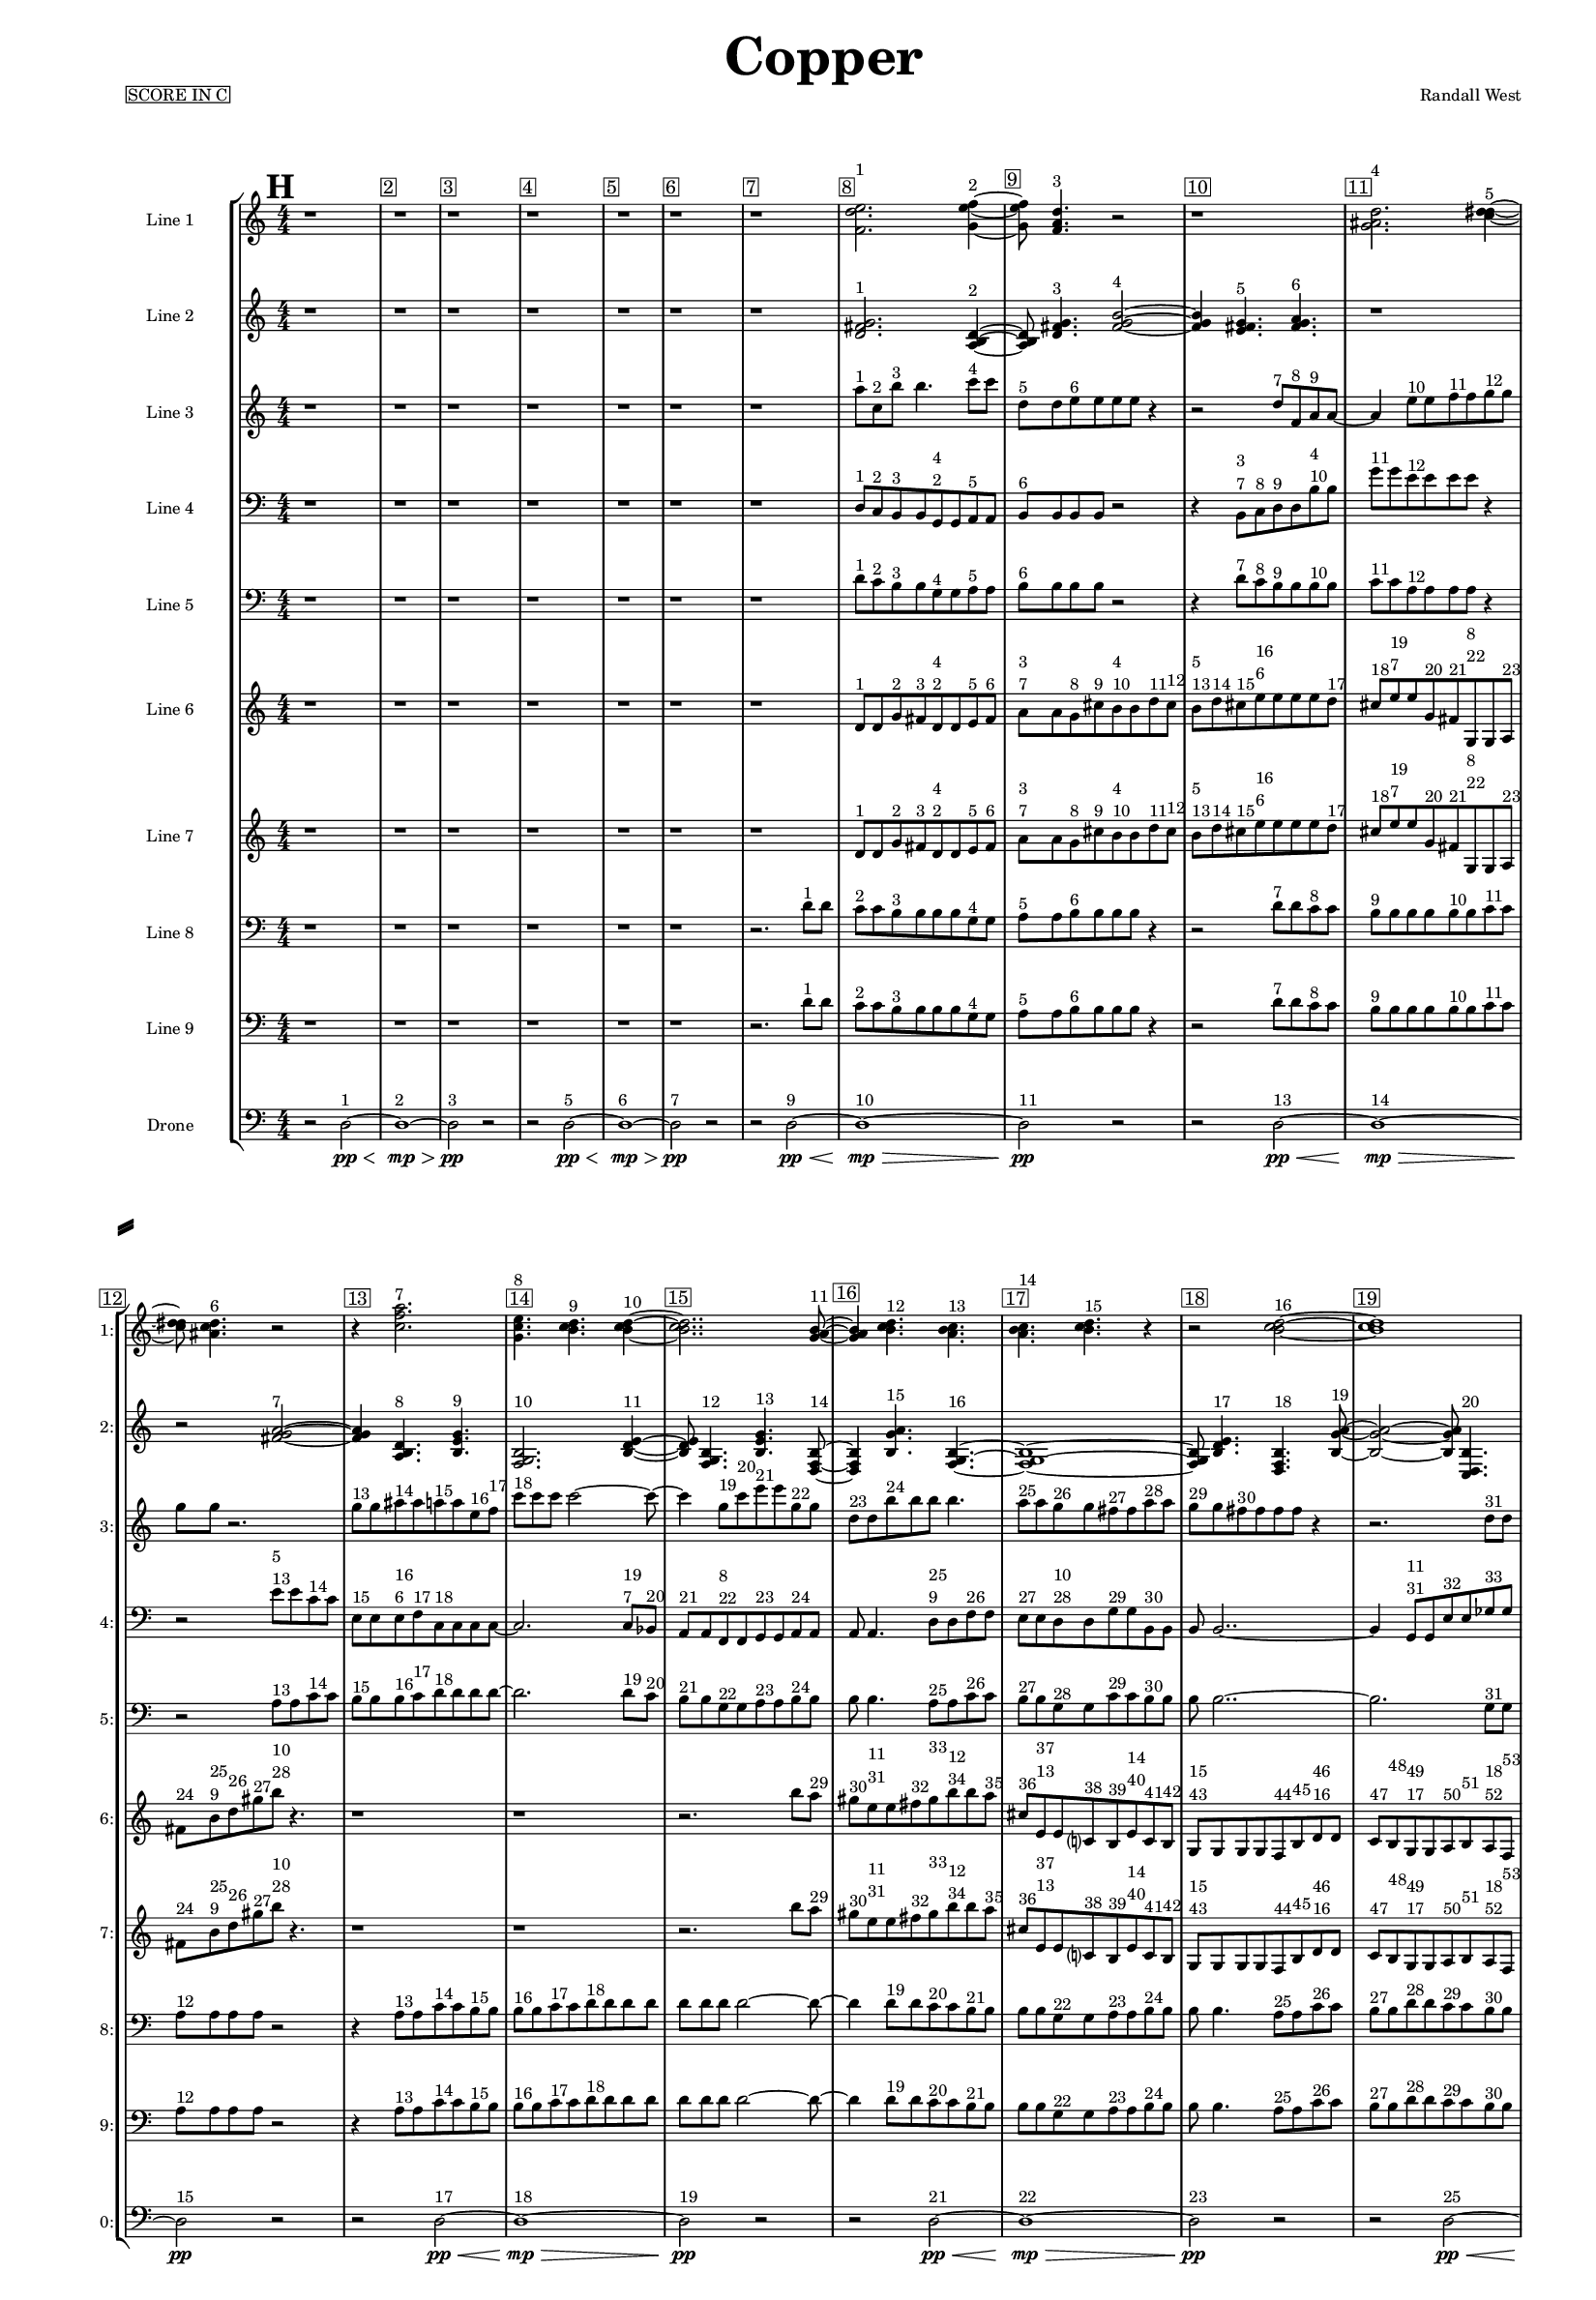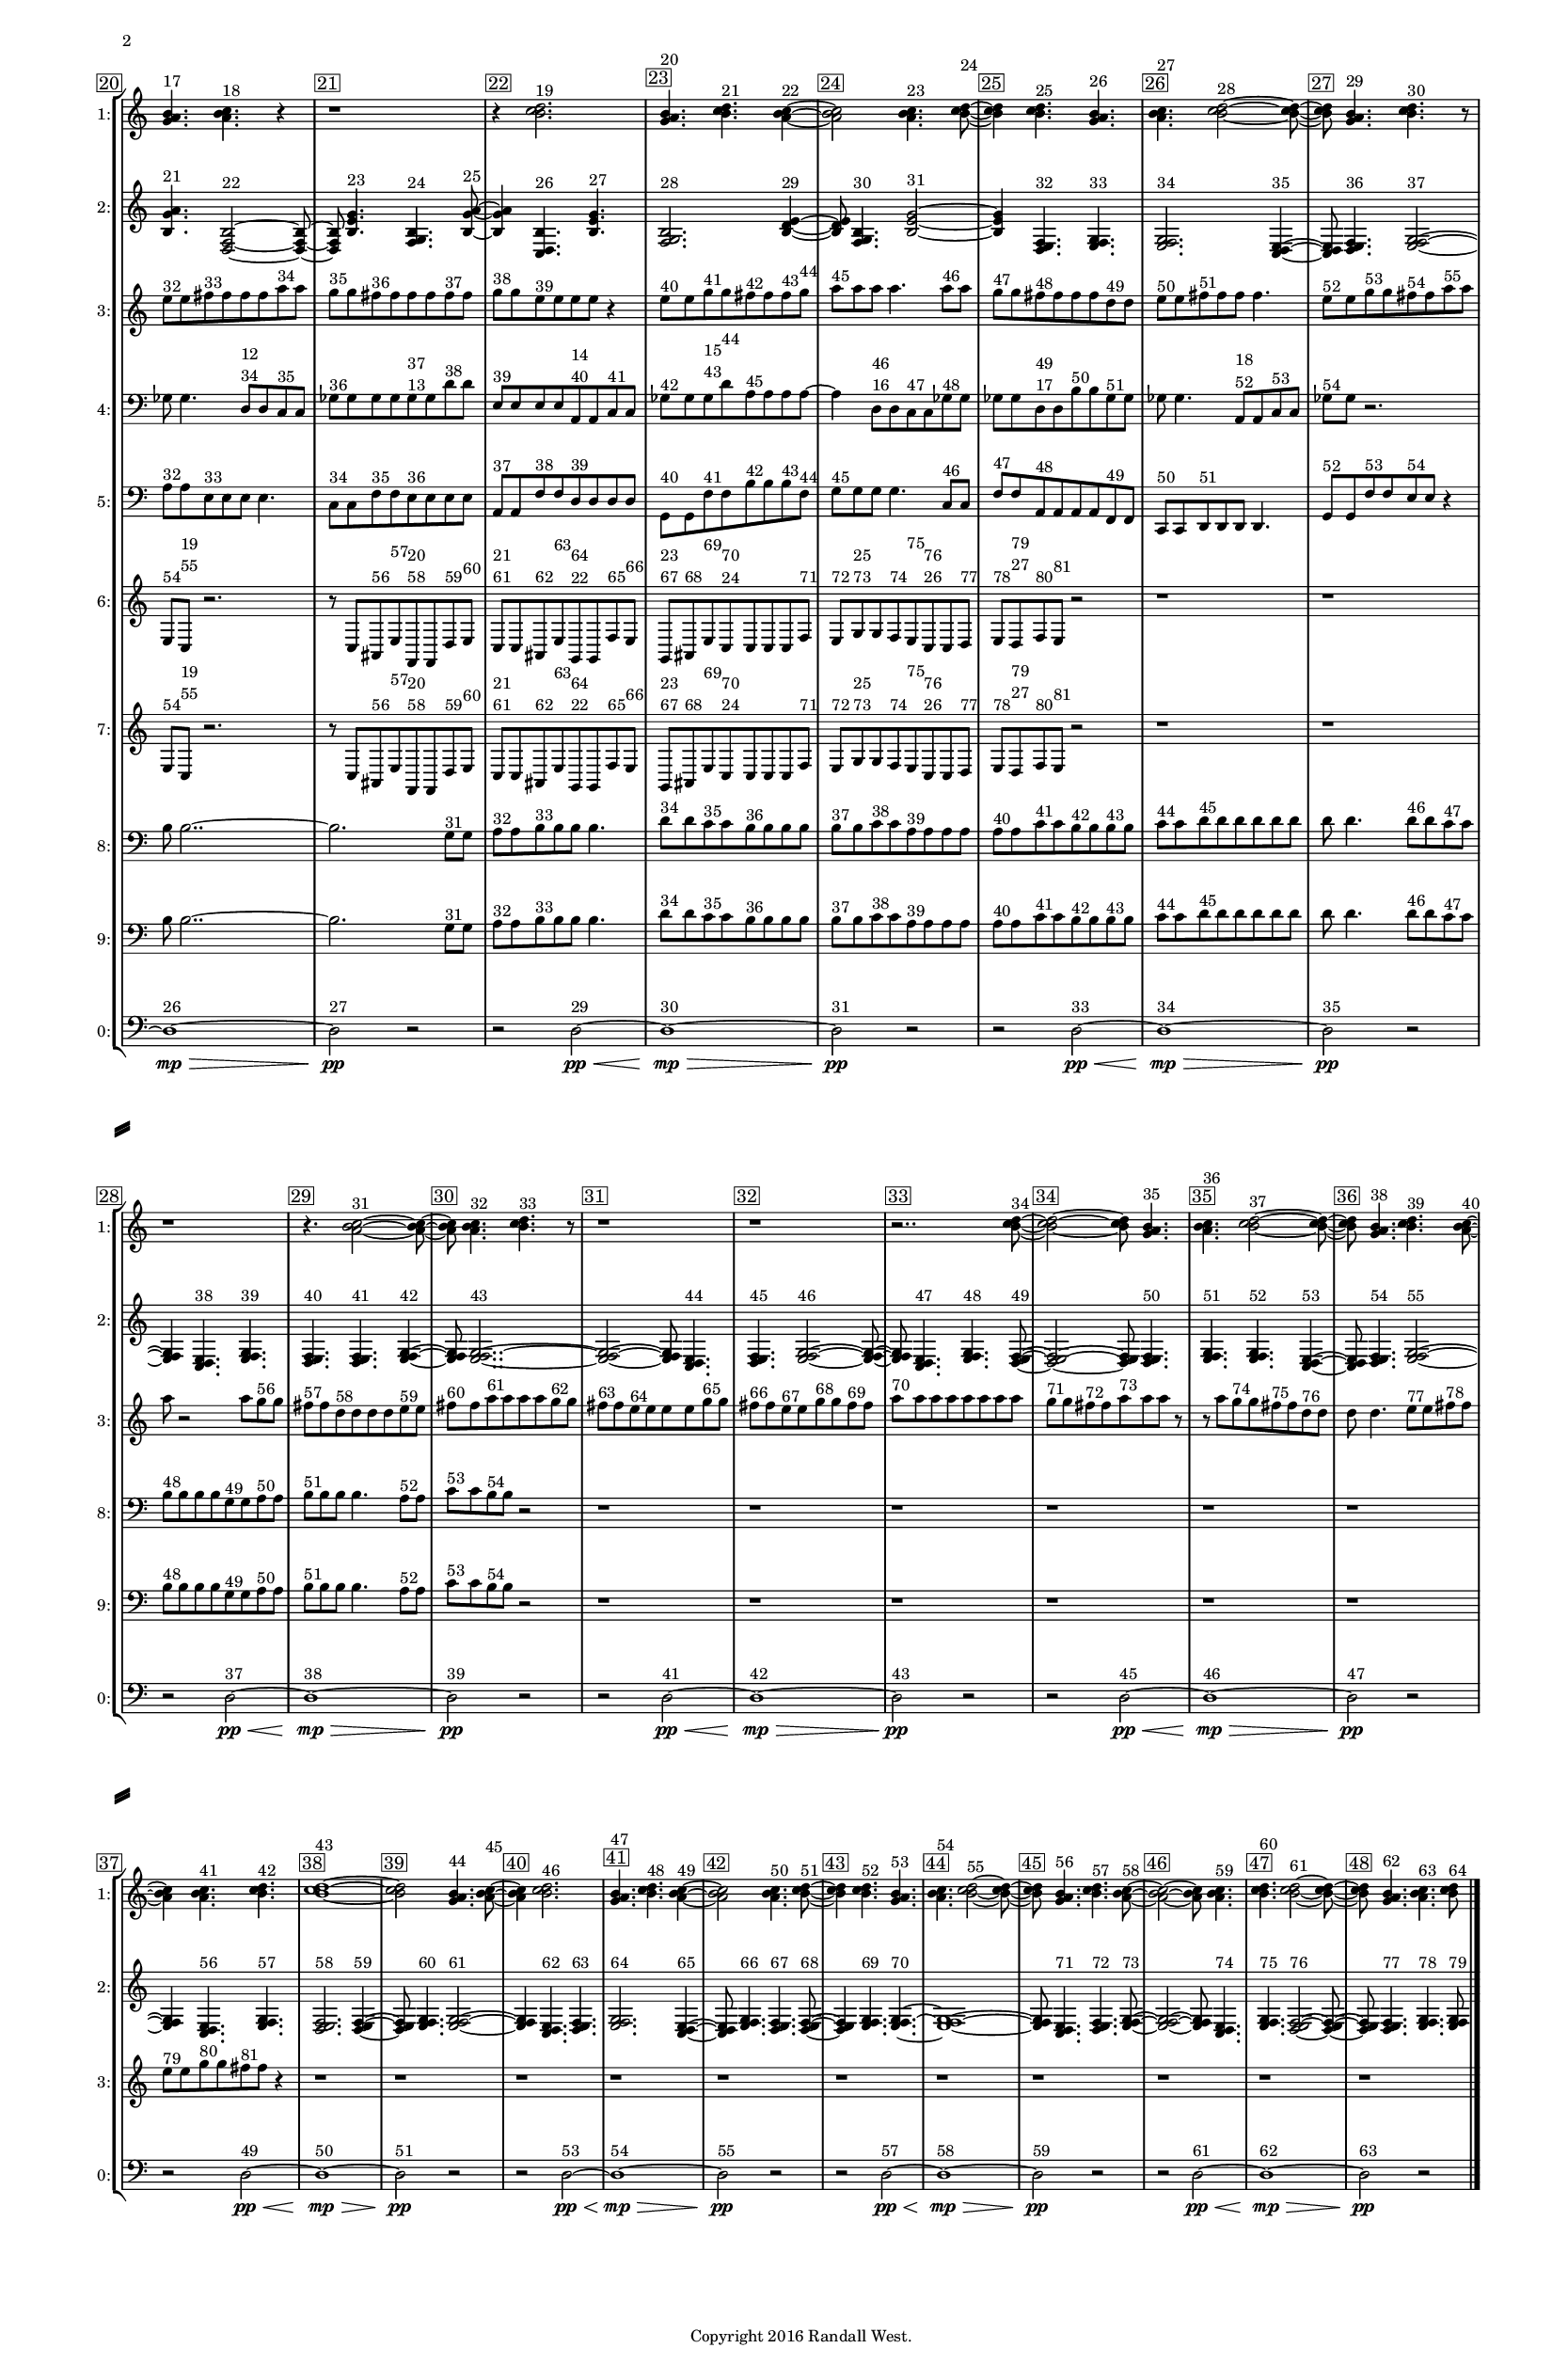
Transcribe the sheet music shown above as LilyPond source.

% 2016-09-20 18:19

\version "2.18.2"
\language "english"

#(set-default-paper-size "tabloid" 'portrait)
#(set-global-staff-size 14.9)

\header {
    composer = "Randall West"
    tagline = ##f
    poet = \markup { \box "SCORE IN C" } %HACKY WAY TO GET SCORE IN C IN THERE !!!!!!
    title = \markup {
        \column {
            \center-align {
                \fontsize #6 {
                    "Copper"
                }
            }
        }
    }
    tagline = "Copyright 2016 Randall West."
}

\paper {
    #(set-paper-size "tabloid")
    %#(set-paper-size "letter")
    left-margin = 22\mm
    system-separator-markup = \slashSeparator
    markup-system-spacing = #'(
        (basic-distance . 0)
        (minimum-distance . 0)
        (padding . 8)
        (stretchability . 0)
    )
    system-system-spacing = #'(
        (basic-distance . 12)
        (minimum-distance . 18)
        (padding . 12)
        (stretchability . 20)
    )
}

\layout {
    \set Score.markFormatter = #format-mark-circle-letters 
    \context {        
        \Score
        
        % \remove "Bar_number_engraver"
        \override BarNumber #'break-visibility = #'#(#f #t #t)
        \override BarNumber #'font-size = #1.2
        \override BarNumber  #'stencil = #(make-stencil-boxer 0.1 0.25 ly:text-interface::print)
        
        \override RehearsalMark #'font-size = #6

    }
    \context {
        \Staff \RemoveEmptyStaves
        \override VerticalAxisGroup #'remove-first = ##t % NOTE: comment this out to show staves on first page
        \override Hairpin #'minimum-length = #6
    }
    \context {
        \RhythmicStaff \RemoveEmptyStaves
        \override VerticalAxisGroup #'remove-first = ##t % NOTE: comment this out to show staves on first page
        \override Hairpin #'minimum-length = #6
    }
    % \context {
    %     \Dynamics
    %     \consists #Measure_counter_engraver
    %     \override MeasureCounter.direction = #DOWN
    %     \override MeasureCounter.font-encoding = #'latin1
    %     \override MeasureCounter.font-shape = #'italic
    %     % to control the distance of the Dynamics context from the staff:
    %     \override VerticalAxisGroup.nonstaff-relatedstaff-spacing.padding = #3
    %     \override MeasureCounter.font-size = #1.2
    %     % NOTE... below causes an error... why?
    %     % \override MeasureCounter.stencil = #(make-stencil-boxer 0.1 0.25 ly:text-interface::print)
    % }
}


\header {}

\layout {}

\paper {}

\score {
    \new Score <<
        \new StaffGroup <<
            \new StaffGroup \with {
                systemStartDelimiter = #'SystemStartSquare
            } <<
                \new Staff {
                    \set Staff.instrumentName = \markup { "Flute 1" }
                    \set Staff.shortInstrumentName = \markup { Fl.1 }
                    {
                        \numericTimeSignature
                        \time 4/4
                        \bar "||"
                        \accidentalStyle modern-cautionary
                        \mark #8
                        R1 * 48
                    }
                }
                \new Staff {
                    \set Staff.instrumentName = \markup { "Flute 2" }
                    \set Staff.shortInstrumentName = \markup { Fl.2 }
                    {
                        \numericTimeSignature
                        \time 4/4
                        \bar "||"
                        \accidentalStyle modern-cautionary
                        \mark #8
                        R1 * 48
                    }
                }
                \new Staff {
                    \set Staff.instrumentName = \markup { "Flute 3" }
                    \set Staff.shortInstrumentName = \markup { Fl.3 }
                    {
                        \numericTimeSignature
                        \time 4/4
                        \bar "||"
                        \accidentalStyle modern-cautionary
                        \mark #8
                        R1 * 48
                    }
                }
            >>
            \new StaffGroup \with {
                systemStartDelimiter = #'SystemStartSquare
            } <<
                \new Staff {
                    \set Staff.instrumentName = \markup { "Oboe 1" }
                    \set Staff.shortInstrumentName = \markup { Ob.1 }
                    {
                        \numericTimeSignature
                        \time 4/4
                        \bar "||"
                        \accidentalStyle modern-cautionary
                        \mark #8
                        R1 * 48
                    }
                }
                \new Staff {
                    \set Staff.instrumentName = \markup { "Oboe 2" }
                    \set Staff.shortInstrumentName = \markup { Ob.2 }
                    {
                        \numericTimeSignature
                        \time 4/4
                        \bar "||"
                        \accidentalStyle modern-cautionary
                        \mark #8
                        R1 * 48
                    }
                }
            >>
            \new StaffGroup \with {
                systemStartDelimiter = #'SystemStartSquare
            } <<
                \new Staff {
                    \set Staff.instrumentName = \markup { "Clarinet 1" }
                    \set Staff.shortInstrumentName = \markup { Cl.1 }
                    {
                        \numericTimeSignature
                        \time 4/4
                        \bar "||"
                        \accidentalStyle modern-cautionary
                        \mark #8
                        R1 * 48
                    }
                }
                \new Staff {
                    \set Staff.instrumentName = \markup { "Clarinet 2" }
                    \set Staff.shortInstrumentName = \markup { Cl.2 }
                    {
                        \numericTimeSignature
                        \time 4/4
                        \bar "||"
                        \accidentalStyle modern-cautionary
                        \mark #8
                        R1 * 48
                    }
                }
            >>
            \new StaffGroup \with {
                systemStartDelimiter = #'SystemStartSquare
            } <<
                \new Staff {
                    \clef "bass"
                    \set Staff.instrumentName = \markup { "Bassoon 1" }
                    \set Staff.shortInstrumentName = \markup { Bsn.1 }
                    {
                        \numericTimeSignature
                        \time 4/4
                        \bar "||"
                        \accidentalStyle modern-cautionary
                        \mark #8
                        R1 * 48
                    }
                }
                \new Staff {
                    \clef "bass"
                    \set Staff.instrumentName = \markup { "Bassoon 2" }
                    \set Staff.shortInstrumentName = \markup { Bsn.2 }
                    {
                        \numericTimeSignature
                        \time 4/4
                        \bar "||"
                        \accidentalStyle modern-cautionary
                        \mark #8
                        R1 * 48
                    }
                }
            >>
        >>
        \new StaffGroup <<
            \new StaffGroup \with {
                systemStartDelimiter = #'SystemStartSquare
            } <<
                \new Staff {
                    \set Staff.instrumentName = \markup { "Horn in F 1" }
                    \set Staff.shortInstrumentName = \markup { Hn.1 }
                    {
                        \numericTimeSignature
                        \time 4/4
                        \bar "||"
                        \accidentalStyle modern-cautionary
                        \mark #8
                        R1 * 48
                    }
                }
                \new Staff {
                    \set Staff.instrumentName = \markup { "Horn in F 2" }
                    \set Staff.shortInstrumentName = \markup { Hn.2 }
                    {
                        \numericTimeSignature
                        \time 4/4
                        \bar "||"
                        \accidentalStyle modern-cautionary
                        \mark #8
                        R1 * 48
                    }
                }
            >>
            \new StaffGroup \with {
                systemStartDelimiter = #'SystemStartSquare
            } <<
                \new Staff {
                    \set Staff.instrumentName = \markup { "Trumpet in C 1" }
                    \set Staff.shortInstrumentName = \markup { Tpt.1 }
                    {
                        \numericTimeSignature
                        \time 4/4
                        \bar "||"
                        \accidentalStyle modern-cautionary
                        \mark #8
                        R1 * 48
                    }
                }
                \new Staff {
                    \set Staff.instrumentName = \markup { "Trumpet in C 2" }
                    \set Staff.shortInstrumentName = \markup { Tpt.2 }
                    {
                        \numericTimeSignature
                        \time 4/4
                        \bar "||"
                        \accidentalStyle modern-cautionary
                        \mark #8
                        R1 * 48
                    }
                }
            >>
            \new StaffGroup \with {
                systemStartDelimiter = #'SystemStartSquare
            } <<
                \new Staff {
                    \clef "bass"
                    \set Staff.instrumentName = \markup { "Tenor Trombone 1" }
                    \set Staff.shortInstrumentName = \markup { Tbn.1 }
                    {
                        \numericTimeSignature
                        \time 4/4
                        \bar "||"
                        \accidentalStyle modern-cautionary
                        \mark #8
                        R1 * 48
                    }
                }
                \new Staff {
                    \clef "bass"
                    \set Staff.instrumentName = \markup { "Tenor Trombone 2" }
                    \set Staff.shortInstrumentName = \markup { Tbn.2 }
                    {
                        \numericTimeSignature
                        \time 4/4
                        \bar "||"
                        \accidentalStyle modern-cautionary
                        \mark #8
                        R1 * 48
                    }
                }
            >>
            \new Staff {
                \clef "bass"
                \set Staff.instrumentName = \markup { Tuba }
                \set Staff.shortInstrumentName = \markup { Tba }
                {
                    \numericTimeSignature
                    \time 4/4
                    \bar "||"
                    \accidentalStyle modern-cautionary
                    \mark #8
                    R1 * 48
                }
            }
        >>
        \new Staff {
            \clef "bass"
            \set Staff.instrumentName = \markup { Timpani }
            \set Staff.shortInstrumentName = \markup { Timp }
            {
                \numericTimeSignature
                \time 4/4
                \bar "||"
                \accidentalStyle modern-cautionary
                \mark #8
                R1 * 48
            }
        }
        \new StaffGroup <<
            \new RhythmicStaff {
                \clef "percussion"
                \set Staff.instrumentName = \markup { "Percussion 1" }
                \set Staff.shortInstrumentName = \markup { Perc.1 }
                {
                    \numericTimeSignature
                    \time 4/4
                    \bar "||"
                    \accidentalStyle modern-cautionary
                    \mark #8
                    R1 * 48
                }
            }
            \new StaffGroup \with {
                systemStartDelimiter = #'SystemStartSquare
            } <<
                \new RhythmicStaff {
                    \clef "percussion"
                    \set Staff.instrumentName = \markup { "Percussion 2" }
                    \set Staff.shortInstrumentName = \markup { Perc.2 }
                    {
                        \numericTimeSignature
                        \time 4/4
                        \bar "||"
                        \accidentalStyle modern-cautionary
                        \mark #8
                        R1 * 48
                    }
                }
                \new Staff {
                    \set Staff.instrumentName = \markup { "Perc. 2 - Vibraphone" }
                    \set Staff.shortInstrumentName = \markup { Vib. }
                    {
                        \numericTimeSignature
                        \time 4/4
                        \bar "||"
                        \accidentalStyle modern-cautionary
                        \mark #8
                        R1 * 48
                    }
                }
            >>
        >>
        \new PianoStaff <<
            \set PianoStaff.instrumentName = \markup { Harp }
            \set PianoStaff.shortInstrumentName = \markup { Hp. }
            \new Staff {
                {
                    \numericTimeSignature
                    \time 4/4
                    \bar "||"
                    \accidentalStyle modern-cautionary
                    \mark #8
                    R1 * 48
                }
            }
            \new Staff {
                \clef "bass"
                {
                    \numericTimeSignature
                    \time 4/4
                    \bar "||"
                    \accidentalStyle modern-cautionary
                    \mark #8
                    R1 * 48
                }
            }
        >>
        \new PianoStaff <<
            \set PianoStaff.instrumentName = \markup { Piano }
            \set PianoStaff.shortInstrumentName = \markup { Pno. }
            \new Staff {
                {
                    \numericTimeSignature
                    \time 4/4
                    \bar "||"
                    \accidentalStyle modern-cautionary
                    \mark #8
                    R1 * 48
                }
            }
            \new Staff {
                \clef "bass"
                {
                    \numericTimeSignature
                    \time 4/4
                    \bar "||"
                    \accidentalStyle modern-cautionary
                    \mark #8
                    R1 * 48
                }
            }
        >>
        \new StaffGroup <<
            \new StaffGroup \with {
                systemStartDelimiter = #'SystemStartSquare
            } <<
                \new Staff {
                    \set Staff.instrumentName = \markup { "Violin I Div 1" }
                    \set Staff.shortInstrumentName = \markup { Vln.I.1 }
                    {
                        \numericTimeSignature
                        \time 4/4
                        \bar "||"
                        \accidentalStyle modern-cautionary
                        \mark #8
                        R1 * 48
                    }
                }
                \new Staff {
                    \set Staff.instrumentName = \markup { "Violin I Div 2" }
                    \set Staff.shortInstrumentName = \markup { Vln.I.2 }
                    {
                        \numericTimeSignature
                        \time 4/4
                        \bar "||"
                        \accidentalStyle modern-cautionary
                        \mark #8
                        R1 * 48
                    }
                }
            >>
            \new StaffGroup \with {
                systemStartDelimiter = #'SystemStartSquare
            } <<
                \new Staff {
                    \set Staff.instrumentName = \markup { "Violin II Div 1" }
                    \set Staff.shortInstrumentName = \markup { Vln.II.1 }
                    {
                        \numericTimeSignature
                        \time 4/4
                        \bar "||"
                        \accidentalStyle modern-cautionary
                        \mark #8
                        R1 * 48
                    }
                }
                \new Staff {
                    \set Staff.instrumentName = \markup { "Violin II Div 2" }
                    \set Staff.shortInstrumentName = \markup { Vln.II.2 }
                    {
                        \numericTimeSignature
                        \time 4/4
                        \bar "||"
                        \accidentalStyle modern-cautionary
                        \mark #8
                        R1 * 48
                    }
                }
            >>
            \new StaffGroup \with {
                systemStartDelimiter = #'SystemStartSquare
            } <<
                \new Staff {
                    \clef "alto"
                    \set Staff.instrumentName = \markup { "Viola Div 1" }
                    \set Staff.shortInstrumentName = \markup { Vla.1 }
                    {
                        \numericTimeSignature
                        \time 4/4
                        \bar "||"
                        \accidentalStyle modern-cautionary
                        \mark #8
                        R1 * 48
                    }
                }
                \new Staff {
                    \clef "alto"
                    \set Staff.instrumentName = \markup { "Viola Div 2" }
                    \set Staff.shortInstrumentName = \markup { Vla.2 }
                    {
                        \numericTimeSignature
                        \time 4/4
                        \bar "||"
                        \accidentalStyle modern-cautionary
                        \mark #8
                        R1 * 48
                    }
                }
            >>
            \new StaffGroup \with {
                systemStartDelimiter = #'SystemStartSquare
            } <<
                \new Staff {
                    \clef "bass"
                    \set Staff.instrumentName = \markup { "Cello Div 1" }
                    \set Staff.shortInstrumentName = \markup { Vc.1 }
                    {
                        \numericTimeSignature
                        \time 4/4
                        \bar "||"
                        \accidentalStyle modern-cautionary
                        \mark #8
                        R1 * 48
                    }
                }
                \new Staff {
                    \clef "bass"
                    \set Staff.instrumentName = \markup { "Cello Div 2" }
                    \set Staff.shortInstrumentName = \markup { Vc.2 }
                    {
                        \numericTimeSignature
                        \time 4/4
                        \bar "||"
                        \accidentalStyle modern-cautionary
                        \mark #8
                        R1 * 48
                    }
                }
            >>
            \new Staff {
                \clef "bass"
                \set Staff.instrumentName = \markup { Bass }
                \set Staff.shortInstrumentName = \markup { Cb }
                {
                    \numericTimeSignature
                    \time 4/4
                    \bar "||"
                    \accidentalStyle modern-cautionary
                    \mark #8
                    R1 * 48
                }
            }
        >>
        \new StaffGroup <<
            \new Staff {
                \set Staff.instrumentName = \markup { "Line 1" }
                \set Staff.shortInstrumentName = \markup { 1: }
                {
                    \numericTimeSignature
                    \time 4/4
                    \bar "||"
                    \accidentalStyle modern-cautionary
                    \mark #8
                    r1
                    r1
                    r1
                    r1
                    r1
                    r1
                    r1
                    <f' d'' e''>2. ^ \markup { 1 }
                    <g' e'' f''>4 ~ ^ \markup { 2 }
                    <g' e'' f''>8
                    <f' a' d''>4. ^ \markup { 3 }
                    r2
                    r1
                    <g' as' d''>2. ^ \markup { 4 }
                    <c'' d'' ds''>4 ~ ^ \markup { 5 }
                    <c'' d'' ds''>8
                    <as' c'' d''>4. ^ \markup { 6 }
                    r2
                    r4
                    <c'' f'' a''>2. ^ \markup { 7 }
                    <g' c'' e''>4. ^ \markup { 8 }
                    <b' c'' d''>4. ^ \markup { 9 }
                    <b' c'' d''>4 ~ ^ \markup { 10 }
                    <b' c'' d''>2..
                    <g' a' b'>8 ~ ^ \markup { 11 }
                    <g' a' b'>4
                    <b' c'' d''>4. ^ \markup { 12 }
                    <a' b' c''>4. ^ \markup { 13 }
                    <a' b' c''>4. ^ \markup { 14 }
                    <b' c'' d''>4. ^ \markup { 15 }
                    r4
                    r2
                    <b' c'' d''>2 ~ ^ \markup { 16 }
                    <b' c'' d''>1
                    <g' a' b'>4. ^ \markup { 17 }
                    <a' b' c''>4. ^ \markup { 18 }
                    r4
                    r1
                    r4
                    <b' c'' d''>2. ^ \markup { 19 }
                    <g' a' b'>4. ^ \markup { 20 }
                    <b' c'' d''>4. ^ \markup { 21 }
                    <a' b' c''>4 ~ ^ \markup { 22 }
                    <a' b' c''>2
                    <a' b' c''>4. ^ \markup { 23 }
                    <b' c'' d''>8 ~ ^ \markup { 24 }
                    <b' c'' d''>4
                    <b' c'' d''>4. ^ \markup { 25 }
                    <g' a' b'>4. ^ \markup { 26 }
                    <a' b' c''>4. ^ \markup { 27 }
                    <b' c'' d''>2 ~ ^ \markup { 28 }
                    <b' c'' d''>8 ~
                    <b' c'' d''>8
                    <g' a' b'>4. ^ \markup { 29 }
                    <b' c'' d''>4. ^ \markup { 30 }
                    r8
                    r1
                    r4.
                    <a' b' c''>2 ~ ^ \markup { 31 }
                    <a' b' c''>8 ~
                    <a' b' c''>8
                    <a' b' c''>4. ^ \markup { 32 }
                    <b' c'' d''>4. ^ \markup { 33 }
                    r8
                    r1
                    r1
                    r2..
                    <b' c'' d''>8 ~ ^ \markup { 34 }
                    <b' c'' d''>2 ~
                    <b' c'' d''>8
                    <g' a' b'>4. ^ \markup { 35 }
                    <a' b' c''>4. ^ \markup { 36 }
                    <b' c'' d''>2 ~ ^ \markup { 37 }
                    <b' c'' d''>8 ~
                    <b' c'' d''>8
                    <g' a' b'>4. ^ \markup { 38 }
                    <b' c'' d''>4. ^ \markup { 39 }
                    <a' b' c''>8 ~ ^ \markup { 40 }
                    <a' b' c''>4
                    <a' b' c''>4. ^ \markup { 41 }
                    <b' c'' d''>4. ^ \markup { 42 }
                    <b' c'' d''>1 ~ ^ \markup { 43 }
                    <b' c'' d''>2
                    <g' a' b'>4. ^ \markup { 44 }
                    <a' b' c''>8 ~ ^ \markup { 45 }
                    <a' b' c''>4
                    <b' c'' d''>2. ^ \markup { 46 }
                    <g' a' b'>4. ^ \markup { 47 }
                    <b' c'' d''>4. ^ \markup { 48 }
                    <a' b' c''>4 ~ ^ \markup { 49 }
                    <a' b' c''>2
                    <a' b' c''>4. ^ \markup { 50 }
                    <b' c'' d''>8 ~ ^ \markup { 51 }
                    <b' c'' d''>4
                    <b' c'' d''>4. ^ \markup { 52 }
                    <g' a' b'>4. ^ \markup { 53 }
                    <a' b' c''>4. ^ \markup { 54 }
                    <b' c'' d''>2 ~ ^ \markup { 55 }
                    <b' c'' d''>8 ~
                    <b' c'' d''>8
                    <g' a' b'>4. ^ \markup { 56 }
                    <b' c'' d''>4. ^ \markup { 57 }
                    <a' b' c''>8 ~ ^ \markup { 58 }
                    <a' b' c''>2 ~
                    <a' b' c''>8
                    <a' b' c''>4. ^ \markup { 59 }
                    <b' c'' d''>4. ^ \markup { 60 }
                    <b' c'' d''>2 ~ ^ \markup { 61 }
                    <b' c'' d''>8 ~
                    <b' c'' d''>8
                    <g' a' b'>4. ^ \markup { 62 }
                    <a' b' c''>4. ^ \markup { 63 }
                    <b' c'' d''>8 ^ \markup { 64 }
                }
            }
            \new Staff {
                \set Staff.instrumentName = \markup { "Line 2" }
                \set Staff.shortInstrumentName = \markup { 2: }
                {
                    \numericTimeSignature
                    \time 4/4
                    \bar "||"
                    \accidentalStyle modern-cautionary
                    \mark #8
                    r1
                    r1
                    r1
                    r1
                    r1
                    r1
                    r1
                    <d' fs' g'>2. ^ \markup { 1 }
                    <a b d'>4 ~ ^ \markup { 2 }
                    <a b d'>8
                    <d' fs' g'>4. ^ \markup { 3 }
                    <fs' g' b'>2 ~ ^ \markup { 4 }
                    <fs' g' b'>4
                    <e' fs' g'>4. ^ \markup { 5 }
                    <fs' g' a'>4. ^ \markup { 6 }
                    r1
                    r2
                    <fs' g' a'>2 ~ ^ \markup { 7 }
                    <fs' g' a'>4
                    <a b d'>4. ^ \markup { 8 }
                    <b e' g'>4. ^ \markup { 9 }
                    <f g b>2. ^ \markup { 10 }
                    <b d' e'>4 ~ ^ \markup { 11 }
                    <b d' e'>8
                    <f g b>4. ^ \markup { 12 }
                    <b e' g'>4. ^ \markup { 13 }
                    <d f b>8 ~ ^ \markup { 14 }
                    <d f b>4
                    <b g' a'>4. ^ \markup { 15 }
                    <f g b>4. ~ ^ \markup { 16 }
                    <f g b>1 ~
                    <f g b>8
                    <b d' e'>4. ^ \markup { 17 }
                    <d f b>4. ^ \markup { 18 }
                    <b g' a'>8 ~ ^ \markup { 19 }
                    <b g' a'>2 ~
                    <b g' a'>8
                    <c d b>4. ^ \markup { 20 }
                    <b g' a'>4. ^ \markup { 21 }
                    <d f b>2 ~ ^ \markup { 22 }
                    <d f b>8 ~
                    <d f b>8
                    <b e' g'>4. ^ \markup { 23 }
                    <f g b>4. ^ \markup { 24 }
                    <b g' a'>8 ~ ^ \markup { 25 }
                    <b g' a'>4
                    <c d b>4. ^ \markup { 26 }
                    <b e' g'>4. ^ \markup { 27 }
                    <f g b>2. ^ \markup { 28 }
                    <b d' e'>4 ~ ^ \markup { 29 }
                    <b d' e'>8
                    <f g b>4. ^ \markup { 30 }
                    <b e' g'>2 ~ ^ \markup { 31 }
                    <b e' g'>4
                    <d e f>4. ^ \markup { 32 }
                    <e f g>4. ^ \markup { 33 }
                    <e f g>2. ^ \markup { 34 }
                    <c d e>4 ~ ^ \markup { 35 }
                    <c d e>8
                    <d e f>4. ^ \markup { 36 }
                    <e f g>2 ~ ^ \markup { 37 }
                    <e f g>4
                    <c d e>4. ^ \markup { 38 }
                    <e f g>4. ^ \markup { 39 }
                    <d e f>4. ^ \markup { 40 }
                    <d e f>4. ^ \markup { 41 }
                    <e f g>4 ~ ^ \markup { 42 }
                    <e f g>8
                    <e f g>2.. ~ ^ \markup { 43 }
                    <e f g>2 ~
                    <e f g>8
                    <c d e>4. ^ \markup { 44 }
                    <d e f>4. ^ \markup { 45 }
                    <e f g>2 ~ ^ \markup { 46 }
                    <e f g>8 ~
                    <e f g>8
                    <c d e>4. ^ \markup { 47 }
                    <e f g>4. ^ \markup { 48 }
                    <d e f>8 ~ ^ \markup { 49 }
                    <d e f>2 ~
                    <d e f>8
                    <d e f>4. ^ \markup { 50 }
                    <e f g>4. ^ \markup { 51 }
                    <e f g>4. ^ \markup { 52 }
                    <c d e>4 ~ ^ \markup { 53 }
                    <c d e>8
                    <d e f>4. ^ \markup { 54 }
                    <e f g>2 ~ ^ \markup { 55 }
                    <e f g>4
                    <c d e>4. ^ \markup { 56 }
                    <e f g>4. ^ \markup { 57 }
                    <d e f>2. ^ \markup { 58 }
                    <d e f>4 ~ ^ \markup { 59 }
                    <d e f>8
                    <e f g>4. ^ \markup { 60 }
                    <e f g>2 ~ ^ \markup { 61 }
                    <e f g>4
                    <c d e>4. ^ \markup { 62 }
                    <d e f>4. ^ \markup { 63 }
                    <e f g>2. ^ \markup { 64 }
                    <c d e>4 ~ ^ \markup { 65 }
                    <c d e>8
                    <e f g>4. ^ \markup { 66 }
                    <d e f>4. ^ \markup { 67 }
                    <d e f>8 ~ ^ \markup { 68 }
                    <d e f>4
                    <e f g>4. ^ \markup { 69 }
                    <e f g>4. ~ ^ \markup { 70 }
                    <e f g>1 ~
                    <e f g>8
                    <c d e>4. ^ \markup { 71 }
                    <d e f>4. ^ \markup { 72 }
                    <e f g>8 ~ ^ \markup { 73 }
                    <e f g>2 ~
                    <e f g>8
                    <c d e>4. ^ \markup { 74 }
                    <e f g>4. ^ \markup { 75 }
                    <d e f>2 ~ ^ \markup { 76 }
                    <d e f>8 ~
                    <d e f>8
                    <d e f>4. ^ \markup { 77 }
                    <e f g>4. ^ \markup { 78 }
                    <e f g>8 ^ \markup { 79 }
                }
            }
            \new Staff {
                \set Staff.instrumentName = \markup { "Line 3" }
                \set Staff.shortInstrumentName = \markup { 3: }
                {
                    \numericTimeSignature
                    \time 4/4
                    \bar "||"
                    \accidentalStyle modern-cautionary
                    \clef "bass"
                    \clef treble
                    \mark #8
                    r1
                    r1
                    r1
                    r1
                    r1
                    r1
                    r1
                    a''8 [ ^ \markup { 1 }
                    c''8 ^ \markup { 2 }
                    b''8 ] ^ \markup { 3 }
                    b''4.
                    c'''8 [ ^ \markup { 4 }
                    c'''8 ]
                    d''8 [ ^ \markup { 5 }
                    d''8
                    e''8 ^ \markup { 6 }
                    e''8
                    e''8
                    e''8 ]
                    r4
                    r2
                    d''8 [ ^ \markup { 7 }
                    f'8 ^ \markup { 8 }
                    a'8 ^ \markup { 9 }
                    a'8 ~ ]
                    a'4
                    e''8 [ ^ \markup { 10 }
                    e''8
                    f''8 ^ \markup { 11 }
                    f''8
                    g''8 ^ \markup { 12 }
                    g''8 ]
                    g''8 [
                    g''8 ]
                    r2.
                    g''8 [ ^ \markup { 13 }
                    g''8
                    as''8 ^ \markup { 14 }
                    as''8
                    a''8 ^ \markup { 15 }
                    a''8
                    e''8 ^ \markup { 16 }
                    f''8 ] ^ \markup { 17 }
                    c'''8 [ ^ \markup { 18 }
                    c'''8
                    c'''8 ]
                    c'''2 ~
                    c'''8 ~
                    c'''4
                    g''8 [ ^ \markup { 19 }
                    c'''8 ^ \markup { 20 }
                    e'''8 ^ \markup { 21 }
                    e'''8
                    g''8 ^ \markup { 22 }
                    g''8 ]
                    d''8 [ ^ \markup { 23 }
                    d''8
                    b''8 ^ \markup { 24 }
                    b''8
                    b''8 ]
                    b''4.
                    a''8 [ ^ \markup { 25 }
                    a''8
                    g''8 ^ \markup { 26 }
                    g''8
                    fs''8 ^ \markup { 27 }
                    fs''8
                    a''8 ^ \markup { 28 }
                    a''8 ]
                    g''8 [ ^ \markup { 29 }
                    g''8
                    fs''8 ^ \markup { 30 }
                    fs''8
                    fs''8
                    fs''8 ]
                    r4
                    r2.
                    d''8 [ ^ \markup { 31 }
                    d''8 ]
                    e''8 [ ^ \markup { 32 }
                    e''8
                    fs''8 ^ \markup { 33 }
                    fs''8
                    fs''8
                    fs''8
                    a''8 ^ \markup { 34 }
                    a''8 ]
                    g''8 [ ^ \markup { 35 }
                    g''8
                    fs''8 ^ \markup { 36 }
                    fs''8
                    fs''8
                    fs''8
                    fs''8 ^ \markup { 37 }
                    fs''8 ]
                    g''8 [ ^ \markup { 38 }
                    g''8
                    e''8 ^ \markup { 39 }
                    e''8
                    e''8
                    e''8 ]
                    r4
                    e''8 [ ^ \markup { 40 }
                    e''8
                    g''8 ^ \markup { 41 }
                    g''8
                    fs''8 ^ \markup { 42 }
                    fs''8
                    fs''8 ^ \markup { 43 }
                    g''8 ] ^ \markup { 44 }
                    a''8 [ ^ \markup { 45 }
                    a''8
                    a''8 ]
                    a''4.
                    a''8 [ ^ \markup { 46 }
                    a''8 ]
                    g''8 [ ^ \markup { 47 }
                    g''8
                    fs''8 ^ \markup { 48 }
                    fs''8
                    fs''8
                    fs''8
                    d''8 ^ \markup { 49 }
                    d''8 ]
                    e''8 [ ^ \markup { 50 }
                    e''8
                    fs''8 ^ \markup { 51 }
                    fs''8
                    fs''8 ]
                    fs''4.
                    e''8 [ ^ \markup { 52 }
                    e''8
                    g''8 ^ \markup { 53 }
                    g''8
                    fs''8 ^ \markup { 54 }
                    fs''8
                    a''8 ^ \markup { 55 }
                    a''8 ]
                    a''8
                    r2
                    a''8 [
                    g''8 ^ \markup { 56 }
                    g''8 ]
                    fs''8 [ ^ \markup { 57 }
                    fs''8
                    d''8 ^ \markup { 58 }
                    d''8
                    d''8
                    d''8
                    e''8 ^ \markup { 59 }
                    e''8 ]
                    fs''8 [ ^ \markup { 60 }
                    fs''8
                    a''8 ^ \markup { 61 }
                    a''8
                    a''8
                    a''8
                    g''8 ^ \markup { 62 }
                    g''8 ]
                    fs''8 [ ^ \markup { 63 }
                    fs''8
                    e''8 ^ \markup { 64 }
                    e''8
                    e''8
                    e''8
                    g''8 ^ \markup { 65 }
                    g''8 ]
                    fs''8 [ ^ \markup { 66 }
                    fs''8
                    e''8 ^ \markup { 67 }
                    e''8
                    g''8 ^ \markup { 68 }
                    g''8
                    fs''8 ^ \markup { 69 }
                    fs''8 ]
                    a''8 [ ^ \markup { 70 }
                    a''8
                    a''8
                    a''8
                    a''8
                    a''8
                    a''8
                    a''8 ]
                    g''8 [ ^ \markup { 71 }
                    g''8
                    fs''8 ^ \markup { 72 }
                    fs''8
                    a''8 ^ \markup { 73 }
                    a''8
                    a''8 ]
                    r8
                    r8
                    a''8 [
                    g''8 ^ \markup { 74 }
                    g''8
                    fs''8 ^ \markup { 75 }
                    fs''8
                    d''8 ^ \markup { 76 }
                    d''8 ]
                    d''8
                    d''4.
                    e''8 [ ^ \markup { 77 }
                    e''8
                    fs''8 ^ \markup { 78 }
                    fs''8 ]
                    e''8 [ ^ \markup { 79 }
                    e''8
                    g''8 ^ \markup { 80 }
                    g''8
                    fs''8 ^ \markup { 81 }
                    fs''8 ]
                    r4
                    r1
                    r1
                    r1
                    r1
                    r1
                    r1
                    r1
                    r1
                    r1
                    r1
                    r1
                }
            }
            \new Staff {
                \set Staff.instrumentName = \markup { "Line 4" }
                \set Staff.shortInstrumentName = \markup { 4: }
                {
                    \numericTimeSignature
                    \time 4/4
                    \bar "||"
                    \accidentalStyle modern-cautionary
                    \clef "bass"
                    \mark #8
                    r1
                    r1
                    r1
                    r1
                    r1
                    r1
                    r1
                    d8 [ ^ \markup { 1 }
                    c8 ^ \markup { 2 }
                    b,8 ^ \markup { 3 }
                    b,8
                    g,8
                        ^ \markup {
                            \column
                                {
                                    4
                                    2
                                }
                            }
                    g,8
                    a,8 ^ \markup { 5 }
                    a,8 ]
                    b,8 [ ^ \markup { 6 }
                    b,8
                    b,8
                    b,8 ]
                    r2
                    r4
                    b,8 [
                        ^ \markup {
                            \column
                                {
                                    3
                                    7
                                }
                            }
                    c8 ^ \markup { 8 }
                    d8 ^ \markup { 9 }
                    d8
                    b8
                        ^ \markup {
                            \column
                                {
                                    4
                                    10
                                }
                            }
                    b8 ]
                    g'8 [ ^ \markup { 11 }
                    g'8
                    e'8 ^ \markup { 12 }
                    e'8
                    e'8
                    e'8 ]
                    r4
                    r2
                    e'8 [
                        ^ \markup {
                            \column
                                {
                                    5
                                    13
                                }
                            }
                    e'8
                    c'8 ^ \markup { 14 }
                    c'8 ]
                    e8 [ ^ \markup { 15 }
                    e8
                    e8
                        ^ \markup {
                            \column
                                {
                                    16
                                    6
                                }
                            }
                    f8 ^ \markup { 17 }
                    c8 ^ \markup { 18 }
                    c8
                    c8
                    c8 ~ ]
                    c2.
                    c8 [
                        ^ \markup {
                            \column
                                {
                                    19
                                    7
                                }
                            }
                    bf,8 ] ^ \markup { 20 }
                    a,8 [ ^ \markup { 21 }
                    a,8
                    f,8
                        ^ \markup {
                            \column
                                {
                                    8
                                    22
                                }
                            }
                    f,8
                    g,8 ^ \markup { 23 }
                    g,8
                    a,8 ^ \markup { 24 }
                    a,8 ]
                    a,8
                    a,4.
                    d8 [
                        ^ \markup {
                            \column
                                {
                                    25
                                    9
                                }
                            }
                    d8
                    f8 ^ \markup { 26 }
                    f8 ]
                    e8 [ ^ \markup { 27 }
                    e8
                    d8
                        ^ \markup {
                            \column
                                {
                                    10
                                    28
                                }
                            }
                    d8
                    g8 ^ \markup { 29 }
                    g8
                    b,8 ^ \markup { 30 }
                    b,8 ]
                    b,8
                    b,2.. ~
                    b,4
                    g,8 [
                        ^ \markup {
                            \column
                                {
                                    11
                                    31
                                }
                            }
                    g,8
                    e8 ^ \markup { 32 }
                    e8
                    gf8 ^ \markup { 33 }
                    gf8 ]
                    gf8
                    gf4.
                    d8 [
                        ^ \markup {
                            \column
                                {
                                    12
                                    34
                                }
                            }
                    d8
                    c8 ^ \markup { 35 }
                    c8 ]
                    gf8 [ ^ \markup { 36 }
                    gf8
                    gf8
                    gf8
                    gf8
                        ^ \markup {
                            \column
                                {
                                    37
                                    13
                                }
                            }
                    gf8
                    d'8 ^ \markup { 38 }
                    d'8 ]
                    e8 [ ^ \markup { 39 }
                    e8
                    e8
                    e8
                    a,8
                        ^ \markup {
                            \column
                                {
                                    14
                                    40
                                }
                            }
                    a,8
                    c8 ^ \markup { 41 }
                    c8 ]
                    gf8 [ ^ \markup { 42 }
                    gf8
                    gf8
                        ^ \markup {
                            \column
                                {
                                    15
                                    43
                                }
                            }
                    d'8 ^ \markup { 44 }
                    a8 ^ \markup { 45 }
                    a8
                    a8
                    a8 ~ ]
                    a4
                    d8 [
                        ^ \markup {
                            \column
                                {
                                    46
                                    16
                                }
                            }
                    d8
                    c8 ^ \markup { 47 }
                    c8
                    gf8 ^ \markup { 48 }
                    gf8 ]
                    gf8 [
                    gf8
                    d8
                        ^ \markup {
                            \column
                                {
                                    49
                                    17
                                }
                            }
                    d8
                    b8 ^ \markup { 50 }
                    b8
                    gf8 ^ \markup { 51 }
                    gf8 ]
                    gf8
                    gf4.
                    a,8 [
                        ^ \markup {
                            \column
                                {
                                    18
                                    52
                                }
                            }
                    a,8
                    c8 ^ \markup { 53 }
                    c8 ]
                    gf8 [ ^ \markup { 54 }
                    gf8 ]
                    r2.
                    r1
                    r1
                    r1
                    r1
                    r1
                    r1
                    r1
                    r1
                    r1
                    r1
                    r1
                    r1
                    r1
                    r1
                    r1
                    r1
                    r1
                    r1
                    r1
                    r1
                    r1
                }
            }
            \new Staff {
                \set Staff.instrumentName = \markup { "Line 5" }
                \set Staff.shortInstrumentName = \markup { 5: }
                {
                    \numericTimeSignature
                    \time 4/4
                    \bar "||"
                    \accidentalStyle modern-cautionary
                    \clef "bass"
                    \mark #8
                    r1
                    r1
                    r1
                    r1
                    r1
                    r1
                    r1
                    d'8 [ ^ \markup { 1 }
                    c'8 ^ \markup { 2 }
                    b8 ^ \markup { 3 }
                    b8
                    g8 ^ \markup { 4 }
                    g8
                    a8 ^ \markup { 5 }
                    a8 ]
                    b8 [ ^ \markup { 6 }
                    b8
                    b8
                    b8 ]
                    r2
                    r4
                    d'8 [ ^ \markup { 7 }
                    c'8 ^ \markup { 8 }
                    b8 ^ \markup { 9 }
                    b8
                    b8 ^ \markup { 10 }
                    b8 ]
                    c'8 [ ^ \markup { 11 }
                    c'8
                    a8 ^ \markup { 12 }
                    a8
                    a8
                    a8 ]
                    r4
                    r2
                    a8 [ ^ \markup { 13 }
                    a8
                    c'8 ^ \markup { 14 }
                    c'8 ]
                    b8 [ ^ \markup { 15 }
                    b8
                    b8 ^ \markup { 16 }
                    c'8 ^ \markup { 17 }
                    d'8 ^ \markup { 18 }
                    d'8
                    d'8
                    d'8 ~ ]
                    d'2.
                    d'8 [ ^ \markup { 19 }
                    c'8 ] ^ \markup { 20 }
                    b8 [ ^ \markup { 21 }
                    b8
                    g8 ^ \markup { 22 }
                    g8
                    a8 ^ \markup { 23 }
                    a8
                    b8 ^ \markup { 24 }
                    b8 ]
                    b8
                    b4.
                    a8 [ ^ \markup { 25 }
                    a8
                    c'8 ^ \markup { 26 }
                    c'8 ]
                    b8 [ ^ \markup { 27 }
                    b8
                    g8 ^ \markup { 28 }
                    g8
                    c'8 ^ \markup { 29 }
                    c'8
                    b8 ^ \markup { 30 }
                    b8 ]
                    b8
                    b2.. ~
                    b2.
                    g8 [ ^ \markup { 31 }
                    g8 ]
                    a8 [ ^ \markup { 32 }
                    a8
                    e8 ^ \markup { 33 }
                    e8
                    e8 ]
                    e4.
                    c8 [ ^ \markup { 34 }
                    c8
                    f8 ^ \markup { 35 }
                    f8
                    e8 ^ \markup { 36 }
                    e8
                    e8
                    e8 ]
                    a,8 [ ^ \markup { 37 }
                    a,8
                    f8 ^ \markup { 38 }
                    f8
                    d8 ^ \markup { 39 }
                    d8
                    d8
                    d8 ]
                    g,8 [ ^ \markup { 40 }
                    g,8
                    f8 ^ \markup { 41 }
                    f8
                    b8 ^ \markup { 42 }
                    b8
                    b8 ^ \markup { 43 }
                    f8 ] ^ \markup { 44 }
                    g8 [ ^ \markup { 45 }
                    g8
                    g8 ]
                    g4.
                    c8 [ ^ \markup { 46 }
                    c8 ]
                    f8 [ ^ \markup { 47 }
                    f8
                    a,8 ^ \markup { 48 }
                    a,8
                    a,8
                    a,8
                    f,8 ^ \markup { 49 }
                    f,8 ]
                    c,8 [ ^ \markup { 50 }
                    c,8
                    d,8 ^ \markup { 51 }
                    d,8
                    d,8 ]
                    d,4.
                    g,8 [ ^ \markup { 52 }
                    g,8
                    f8 ^ \markup { 53 }
                    f8
                    e8 ^ \markup { 54 }
                    e8 ]
                    r4
                    r1
                    r1
                    r1
                    r1
                    r1
                    r1
                    r1
                    r1
                    r1
                    r1
                    r1
                    r1
                    r1
                    r1
                    r1
                    r1
                    r1
                    r1
                    r1
                    r1
                    r1
                }
            }
            \new Staff {
                \set Staff.instrumentName = \markup { "Line 6" }
                \set Staff.shortInstrumentName = \markup { 6: }
                {
                    \numericTimeSignature
                    \time 4/4
                    \bar "||"
                    \accidentalStyle modern-cautionary
                    \mark #8
                    r1
                    r1
                    r1
                    r1
                    r1
                    r1
                    r1
                    d'8 [ ^ \markup { 1 }
                    d'8
                    g'8 ^ \markup { 2 }
                    fs'8 ^ \markup { 3 }
                    d'8
                        ^ \markup {
                            \column
                                {
                                    4
                                    2
                                }
                            }
                    d'8
                    e'8 ^ \markup { 5 }
                    fs'8 ] ^ \markup { 6 }
                    a'8 [
                        ^ \markup {
                            \column
                                {
                                    3
                                    7
                                }
                            }
                    a'8
                    g'8 ^ \markup { 8 }
                    cs''8 ^ \markup { 9 }
                    b'8
                        ^ \markup {
                            \column
                                {
                                    4
                                    10
                                }
                            }
                    b'8
                    d''8 ^ \markup { 11 }
                    cs''8 ] ^ \markup { 12 }
                    b'8 [
                        ^ \markup {
                            \column
                                {
                                    5
                                    13
                                }
                            }
                    d''8 ^ \markup { 14 }
                    cs''8 ^ \markup { 15 }
                    e''8
                        ^ \markup {
                            \column
                                {
                                    16
                                    6
                                }
                            }
                    e''8
                    e''8
                    e''8
                    d''8 ] ^ \markup { 17 }
                    cs''8 [ ^ \markup { 18 }
                    e''8
                        ^ \markup {
                            \column
                                {
                                    19
                                    7
                                }
                            }
                    e''8
                    g'8 ^ \markup { 20 }
                    fs'8 ^ \markup { 21 }
                    g8
                        ^ \markup {
                            \column
                                {
                                    8
                                    22
                                }
                            }
                    g8
                    a8 ] ^ \markup { 23 }
                    fs'8 [ ^ \markup { 24 }
                    b'8
                        ^ \markup {
                            \column
                                {
                                    25
                                    9
                                }
                            }
                    d''8 ^ \markup { 26 }
                    gs''8 ^ \markup { 27 }
                    b''8 ]
                        ^ \markup {
                            \column
                                {
                                    10
                                    28
                                }
                            }
                    r4.
                    r1
                    r1
                    r2.
                    b''8 [
                    a''8 ] ^ \markup { 29 }
                    gs''8 [ ^ \markup { 30 }
                    e''8
                        ^ \markup {
                            \column
                                {
                                    11
                                    31
                                }
                            }
                    e''8
                    fs''8 ^ \markup { 32 }
                    gs''8 ^ \markup { 33 }
                    b''8
                        ^ \markup {
                            \column
                                {
                                    12
                                    34
                                }
                            }
                    b''8
                    a''8 ] ^ \markup { 35 }
                    cs''8 [ ^ \markup { 36 }
                    e'8
                        ^ \markup {
                            \column
                                {
                                    37
                                    13
                                }
                            }
                    e'8
                    c'8 ^ \markup { 38 }
                    b8 ^ \markup { 39 }
                    e'8
                        ^ \markup {
                            \column
                                {
                                    14
                                    40
                                }
                            }
                    c'8 ^ \markup { 41 }
                    b8 ] ^ \markup { 42 }
                    g8 [
                        ^ \markup {
                            \column
                                {
                                    15
                                    43
                                }
                            }
                    g8
                    g8
                    g8
                    f8 ^ \markup { 44 }
                    b8 ^ \markup { 45 }
                    d'8
                        ^ \markup {
                            \column
                                {
                                    46
                                    16
                                }
                            }
                    d'8 ]
                    c'8 [ ^ \markup { 47 }
                    b8 ^ \markup { 48 }
                    g8
                        ^ \markup {
                            \column
                                {
                                    49
                                    17
                                }
                            }
                    g8
                    a8 ^ \markup { 50 }
                    b8 ^ \markup { 51 }
                    a8
                        ^ \markup {
                            \column
                                {
                                    18
                                    52
                                }
                            }
                    f8 ] ^ \markup { 53 }
                    e8 [ ^ \markup { 54 }
                    c8 ]
                        ^ \markup {
                            \column
                                {
                                    19
                                    55
                                }
                            }
                    r2.
                    r8
                    c8 [
                    as,8 ^ \markup { 56 }
                    e8 ^ \markup { 57 }
                    f,8
                        ^ \markup {
                            \column
                                {
                                    20
                                    58
                                }
                            }
                    f,8
                    d8 ^ \markup { 59 }
                    e8 ] ^ \markup { 60 }
                    c8 [
                        ^ \markup {
                            \column
                                {
                                    21
                                    61
                                }
                            }
                    c8
                    as,8 ^ \markup { 62 }
                    e8 ^ \markup { 63 }
                    g,8
                        ^ \markup {
                            \column
                                {
                                    64
                                    22
                                }
                            }
                    g,8
                    f8 ^ \markup { 65 }
                    e8 ] ^ \markup { 66 }
                    g,8 [
                        ^ \markup {
                            \column
                                {
                                    23
                                    67
                                }
                            }
                    as,8 ^ \markup { 68 }
                    e8 ^ \markup { 69 }
                    c8
                        ^ \markup {
                            \column
                                {
                                    70
                                    24
                                }
                            }
                    c8
                    c8
                    c8
                    f8 ] ^ \markup { 71 }
                    e8 [ ^ \markup { 72 }
                    g8
                        ^ \markup {
                            \column
                                {
                                    25
                                    73
                                }
                            }
                    g8
                    f8 ^ \markup { 74 }
                    e8 ^ \markup { 75 }
                    c8
                        ^ \markup {
                            \column
                                {
                                    76
                                    26
                                }
                            }
                    c8
                    d8 ] ^ \markup { 77 }
                    e8 [ ^ \markup { 78 }
                    d8
                        ^ \markup {
                            \column
                                {
                                    79
                                    27
                                }
                            }
                    f8 ^ \markup { 80 }
                    e8 ] ^ \markup { 81 }
                    r2
                    r1
                    r1
                    r1
                    r1
                    r1
                    r1
                    r1
                    r1
                    r1
                    r1
                    r1
                    r1
                    r1
                    r1
                    r1
                    r1
                    r1
                    r1
                    r1
                    r1
                    r1
                    r1
                    r1
                }
            }
            \new Staff {
                \set Staff.instrumentName = \markup { "Line 7" }
                \set Staff.shortInstrumentName = \markup { 7: }
                {
                    \numericTimeSignature
                    \time 4/4
                    \bar "||"
                    \accidentalStyle modern-cautionary
                    \mark #8
                    r1
                    r1
                    r1
                    r1
                    r1
                    r1
                    r1
                    d'8 [ ^ \markup { 1 }
                    d'8
                    g'8 ^ \markup { 2 }
                    fs'8 ^ \markup { 3 }
                    d'8
                        ^ \markup {
                            \column
                                {
                                    4
                                    2
                                }
                            }
                    d'8
                    e'8 ^ \markup { 5 }
                    fs'8 ] ^ \markup { 6 }
                    a'8 [
                        ^ \markup {
                            \column
                                {
                                    3
                                    7
                                }
                            }
                    a'8
                    g'8 ^ \markup { 8 }
                    cs''8 ^ \markup { 9 }
                    b'8
                        ^ \markup {
                            \column
                                {
                                    4
                                    10
                                }
                            }
                    b'8
                    d''8 ^ \markup { 11 }
                    cs''8 ] ^ \markup { 12 }
                    b'8 [
                        ^ \markup {
                            \column
                                {
                                    5
                                    13
                                }
                            }
                    d''8 ^ \markup { 14 }
                    cs''8 ^ \markup { 15 }
                    e''8
                        ^ \markup {
                            \column
                                {
                                    16
                                    6
                                }
                            }
                    e''8
                    e''8
                    e''8
                    d''8 ] ^ \markup { 17 }
                    cs''8 [ ^ \markup { 18 }
                    e''8
                        ^ \markup {
                            \column
                                {
                                    19
                                    7
                                }
                            }
                    e''8
                    g'8 ^ \markup { 20 }
                    fs'8 ^ \markup { 21 }
                    g8
                        ^ \markup {
                            \column
                                {
                                    8
                                    22
                                }
                            }
                    g8
                    a8 ] ^ \markup { 23 }
                    fs'8 [ ^ \markup { 24 }
                    b'8
                        ^ \markup {
                            \column
                                {
                                    25
                                    9
                                }
                            }
                    d''8 ^ \markup { 26 }
                    gs''8 ^ \markup { 27 }
                    b''8 ]
                        ^ \markup {
                            \column
                                {
                                    10
                                    28
                                }
                            }
                    r4.
                    r1
                    r1
                    r2.
                    b''8 [
                    a''8 ] ^ \markup { 29 }
                    gs''8 [ ^ \markup { 30 }
                    e''8
                        ^ \markup {
                            \column
                                {
                                    11
                                    31
                                }
                            }
                    e''8
                    fs''8 ^ \markup { 32 }
                    gs''8 ^ \markup { 33 }
                    b''8
                        ^ \markup {
                            \column
                                {
                                    12
                                    34
                                }
                            }
                    b''8
                    a''8 ] ^ \markup { 35 }
                    cs''8 [ ^ \markup { 36 }
                    e'8
                        ^ \markup {
                            \column
                                {
                                    37
                                    13
                                }
                            }
                    e'8
                    c'8 ^ \markup { 38 }
                    b8 ^ \markup { 39 }
                    e'8
                        ^ \markup {
                            \column
                                {
                                    14
                                    40
                                }
                            }
                    c'8 ^ \markup { 41 }
                    b8 ] ^ \markup { 42 }
                    g8 [
                        ^ \markup {
                            \column
                                {
                                    15
                                    43
                                }
                            }
                    g8
                    g8
                    g8
                    f8 ^ \markup { 44 }
                    b8 ^ \markup { 45 }
                    d'8
                        ^ \markup {
                            \column
                                {
                                    46
                                    16
                                }
                            }
                    d'8 ]
                    c'8 [ ^ \markup { 47 }
                    b8 ^ \markup { 48 }
                    g8
                        ^ \markup {
                            \column
                                {
                                    49
                                    17
                                }
                            }
                    g8
                    a8 ^ \markup { 50 }
                    b8 ^ \markup { 51 }
                    a8
                        ^ \markup {
                            \column
                                {
                                    18
                                    52
                                }
                            }
                    f8 ] ^ \markup { 53 }
                    e8 [ ^ \markup { 54 }
                    c8 ]
                        ^ \markup {
                            \column
                                {
                                    19
                                    55
                                }
                            }
                    r2.
                    r8
                    c8 [
                    as,8 ^ \markup { 56 }
                    e8 ^ \markup { 57 }
                    f,8
                        ^ \markup {
                            \column
                                {
                                    20
                                    58
                                }
                            }
                    f,8
                    d8 ^ \markup { 59 }
                    e8 ] ^ \markup { 60 }
                    c8 [
                        ^ \markup {
                            \column
                                {
                                    21
                                    61
                                }
                            }
                    c8
                    as,8 ^ \markup { 62 }
                    e8 ^ \markup { 63 }
                    g,8
                        ^ \markup {
                            \column
                                {
                                    64
                                    22
                                }
                            }
                    g,8
                    f8 ^ \markup { 65 }
                    e8 ] ^ \markup { 66 }
                    g,8 [
                        ^ \markup {
                            \column
                                {
                                    23
                                    67
                                }
                            }
                    as,8 ^ \markup { 68 }
                    e8 ^ \markup { 69 }
                    c8
                        ^ \markup {
                            \column
                                {
                                    70
                                    24
                                }
                            }
                    c8
                    c8
                    c8
                    f8 ] ^ \markup { 71 }
                    e8 [ ^ \markup { 72 }
                    g8
                        ^ \markup {
                            \column
                                {
                                    25
                                    73
                                }
                            }
                    g8
                    f8 ^ \markup { 74 }
                    e8 ^ \markup { 75 }
                    c8
                        ^ \markup {
                            \column
                                {
                                    76
                                    26
                                }
                            }
                    c8
                    d8 ] ^ \markup { 77 }
                    e8 [ ^ \markup { 78 }
                    d8
                        ^ \markup {
                            \column
                                {
                                    79
                                    27
                                }
                            }
                    f8 ^ \markup { 80 }
                    e8 ] ^ \markup { 81 }
                    r2
                    r1
                    r1
                    r1
                    r1
                    r1
                    r1
                    r1
                    r1
                    r1
                    r1
                    r1
                    r1
                    r1
                    r1
                    r1
                    r1
                    r1
                    r1
                    r1
                    r1
                    r1
                    r1
                    r1
                }
            }
            \new Staff {
                \set Staff.instrumentName = \markup { "Line 8" }
                \set Staff.shortInstrumentName = \markup { 8: }
                {
                    \numericTimeSignature
                    \time 4/4
                    \bar "||"
                    \accidentalStyle modern-cautionary
                    \clef "bass"
                    \mark #8
                    r1
                    r1
                    r1
                    r1
                    r1
                    r1
                    r2.
                    d'8 [ ^ \markup { 1 }
                    d'8 ]
                    c'8 [ ^ \markup { 2 }
                    c'8
                    b8 ^ \markup { 3 }
                    b8
                    b8
                    b8
                    g8 ^ \markup { 4 }
                    g8 ]
                    a8 [ ^ \markup { 5 }
                    a8
                    b8 ^ \markup { 6 }
                    b8
                    b8
                    b8 ]
                    r4
                    r2
                    d'8 [ ^ \markup { 7 }
                    d'8
                    c'8 ^ \markup { 8 }
                    c'8 ]
                    b8 [ ^ \markup { 9 }
                    b8
                    b8
                    b8
                    b8 ^ \markup { 10 }
                    b8
                    c'8 ^ \markup { 11 }
                    c'8 ]
                    a8 [ ^ \markup { 12 }
                    a8
                    a8
                    a8 ]
                    r2
                    r4
                    a8 [ ^ \markup { 13 }
                    a8
                    c'8 ^ \markup { 14 }
                    c'8
                    b8 ^ \markup { 15 }
                    b8 ]
                    b8 [ ^ \markup { 16 }
                    b8
                    c'8 ^ \markup { 17 }
                    c'8
                    d'8 ^ \markup { 18 }
                    d'8
                    d'8
                    d'8 ]
                    d'8 [
                    d'8
                    d'8 ]
                    d'2 ~
                    d'8 ~
                    d'4
                    d'8 [ ^ \markup { 19 }
                    d'8
                    c'8 ^ \markup { 20 }
                    c'8
                    b8 ^ \markup { 21 }
                    b8 ]
                    b8 [
                    b8
                    g8 ^ \markup { 22 }
                    g8
                    a8 ^ \markup { 23 }
                    a8
                    b8 ^ \markup { 24 }
                    b8 ]
                    b8
                    b4.
                    a8 [ ^ \markup { 25 }
                    a8
                    c'8 ^ \markup { 26 }
                    c'8 ]
                    b8 [ ^ \markup { 27 }
                    b8
                    d'8 ^ \markup { 28 }
                    d'8
                    c'8 ^ \markup { 29 }
                    c'8
                    b8 ^ \markup { 30 }
                    b8 ]
                    b8
                    b2.. ~
                    b2.
                    g8 [ ^ \markup { 31 }
                    g8 ]
                    a8 [ ^ \markup { 32 }
                    a8
                    b8 ^ \markup { 33 }
                    b8
                    b8 ]
                    b4.
                    d'8 [ ^ \markup { 34 }
                    d'8
                    c'8 ^ \markup { 35 }
                    c'8
                    b8 ^ \markup { 36 }
                    b8
                    b8
                    b8 ]
                    b8 [ ^ \markup { 37 }
                    b8
                    c'8 ^ \markup { 38 }
                    c'8
                    a8 ^ \markup { 39 }
                    a8
                    a8
                    a8 ]
                    a8 [ ^ \markup { 40 }
                    a8
                    c'8 ^ \markup { 41 }
                    c'8
                    b8 ^ \markup { 42 }
                    b8
                    b8 ^ \markup { 43 }
                    b8 ]
                    c'8 [ ^ \markup { 44 }
                    c'8
                    d'8 ^ \markup { 45 }
                    d'8
                    d'8
                    d'8
                    d'8
                    d'8 ]
                    d'8
                    d'4.
                    d'8 [ ^ \markup { 46 }
                    d'8
                    c'8 ^ \markup { 47 }
                    c'8 ]
                    b8 [ ^ \markup { 48 }
                    b8
                    b8
                    b8
                    g8 ^ \markup { 49 }
                    g8
                    a8 ^ \markup { 50 }
                    a8 ]
                    b8 [ ^ \markup { 51 }
                    b8
                    b8 ]
                    b4.
                    a8 [ ^ \markup { 52 }
                    a8 ]
                    c'8 [ ^ \markup { 53 }
                    c'8
                    b8 ^ \markup { 54 }
                    b8 ]
                    r2
                    r1
                    r1
                    r1
                    r1
                    r1
                    r1
                    r1
                    r1
                    r1
                    r1
                    r1
                    r1
                    r1
                    r1
                    r1
                    r1
                    r1
                    r1
                }
            }
            \new Staff {
                \set Staff.instrumentName = \markup { "Line 9" }
                \set Staff.shortInstrumentName = \markup { 9: }
                {
                    \numericTimeSignature
                    \time 4/4
                    \bar "||"
                    \accidentalStyle modern-cautionary
                    \clef "bass"
                    \mark #8
                    r1
                    r1
                    r1
                    r1
                    r1
                    r1
                    r2.
                    d'8 [ ^ \markup { 1 }
                    d'8 ]
                    c'8 [ ^ \markup { 2 }
                    c'8
                    b8 ^ \markup { 3 }
                    b8
                    b8
                    b8
                    g8 ^ \markup { 4 }
                    g8 ]
                    a8 [ ^ \markup { 5 }
                    a8
                    b8 ^ \markup { 6 }
                    b8
                    b8
                    b8 ]
                    r4
                    r2
                    d'8 [ ^ \markup { 7 }
                    d'8
                    c'8 ^ \markup { 8 }
                    c'8 ]
                    b8 [ ^ \markup { 9 }
                    b8
                    b8
                    b8
                    b8 ^ \markup { 10 }
                    b8
                    c'8 ^ \markup { 11 }
                    c'8 ]
                    a8 [ ^ \markup { 12 }
                    a8
                    a8
                    a8 ]
                    r2
                    r4
                    a8 [ ^ \markup { 13 }
                    a8
                    c'8 ^ \markup { 14 }
                    c'8
                    b8 ^ \markup { 15 }
                    b8 ]
                    b8 [ ^ \markup { 16 }
                    b8
                    c'8 ^ \markup { 17 }
                    c'8
                    d'8 ^ \markup { 18 }
                    d'8
                    d'8
                    d'8 ]
                    d'8 [
                    d'8
                    d'8 ]
                    d'2 ~
                    d'8 ~
                    d'4
                    d'8 [ ^ \markup { 19 }
                    d'8
                    c'8 ^ \markup { 20 }
                    c'8
                    b8 ^ \markup { 21 }
                    b8 ]
                    b8 [
                    b8
                    g8 ^ \markup { 22 }
                    g8
                    a8 ^ \markup { 23 }
                    a8
                    b8 ^ \markup { 24 }
                    b8 ]
                    b8
                    b4.
                    a8 [ ^ \markup { 25 }
                    a8
                    c'8 ^ \markup { 26 }
                    c'8 ]
                    b8 [ ^ \markup { 27 }
                    b8
                    d'8 ^ \markup { 28 }
                    d'8
                    c'8 ^ \markup { 29 }
                    c'8
                    b8 ^ \markup { 30 }
                    b8 ]
                    b8
                    b2.. ~
                    b2.
                    g8 [ ^ \markup { 31 }
                    g8 ]
                    a8 [ ^ \markup { 32 }
                    a8
                    b8 ^ \markup { 33 }
                    b8
                    b8 ]
                    b4.
                    d'8 [ ^ \markup { 34 }
                    d'8
                    c'8 ^ \markup { 35 }
                    c'8
                    b8 ^ \markup { 36 }
                    b8
                    b8
                    b8 ]
                    b8 [ ^ \markup { 37 }
                    b8
                    c'8 ^ \markup { 38 }
                    c'8
                    a8 ^ \markup { 39 }
                    a8
                    a8
                    a8 ]
                    a8 [ ^ \markup { 40 }
                    a8
                    c'8 ^ \markup { 41 }
                    c'8
                    b8 ^ \markup { 42 }
                    b8
                    b8 ^ \markup { 43 }
                    b8 ]
                    c'8 [ ^ \markup { 44 }
                    c'8
                    d'8 ^ \markup { 45 }
                    d'8
                    d'8
                    d'8
                    d'8
                    d'8 ]
                    d'8
                    d'4.
                    d'8 [ ^ \markup { 46 }
                    d'8
                    c'8 ^ \markup { 47 }
                    c'8 ]
                    b8 [ ^ \markup { 48 }
                    b8
                    b8
                    b8
                    g8 ^ \markup { 49 }
                    g8
                    a8 ^ \markup { 50 }
                    a8 ]
                    b8 [ ^ \markup { 51 }
                    b8
                    b8 ]
                    b4.
                    a8 [ ^ \markup { 52 }
                    a8 ]
                    c'8 [ ^ \markup { 53 }
                    c'8
                    b8 ^ \markup { 54 }
                    b8 ]
                    r2
                    r1
                    r1
                    r1
                    r1
                    r1
                    r1
                    r1
                    r1
                    r1
                    r1
                    r1
                    r1
                    r1
                    r1
                    r1
                    r1
                    r1
                    r1
                }
            }
            \new Staff {
                \clef "bass"
                \set Staff.instrumentName = \markup { Drone }
                \set Staff.shortInstrumentName = \markup { 0: }
                {
                    \numericTimeSignature
                    \time 4/4
                    \bar "||"
                    \accidentalStyle modern-cautionary
                    \mark #8
                    r2
                    d2 \pp ~ \< ^ \markup { 1 }
                    d1 \mp ~ \> ^ \markup { 2 }
                    d2 \pp ^ \markup { 3 }
                    r2
                    r2
                    d2 \pp ~ \< ^ \markup { 5 }
                    d1 \mp ~ \> ^ \markup { 6 }
                    d2 \pp ^ \markup { 7 }
                    r2
                    r2
                    d2 \pp ~ \< ^ \markup { 9 }
                    d1 \mp ~ \> ^ \markup { 10 }
                    d2 \pp ^ \markup { 11 }
                    r2
                    r2
                    d2 \pp ~ \< ^ \markup { 13 }
                    d1 \mp ~ \> ^ \markup { 14 }
                    d2 \pp ^ \markup { 15 }
                    r2
                    r2
                    d2 \pp ~ \< ^ \markup { 17 }
                    d1 \mp ~ \> ^ \markup { 18 }
                    d2 \pp ^ \markup { 19 }
                    r2
                    r2
                    d2 \pp ~ \< ^ \markup { 21 }
                    d1 \mp ~ \> ^ \markup { 22 }
                    d2 \pp ^ \markup { 23 }
                    r2
                    r2
                    d2 \pp ~ \< ^ \markup { 25 }
                    d1 \mp ~ \> ^ \markup { 26 }
                    d2 \pp ^ \markup { 27 }
                    r2
                    r2
                    d2 \pp ~ \< ^ \markup { 29 }
                    d1 \mp ~ \> ^ \markup { 30 }
                    d2 \pp ^ \markup { 31 }
                    r2
                    r2
                    d2 \pp ~ \< ^ \markup { 33 }
                    d1 \mp ~ \> ^ \markup { 34 }
                    d2 \pp ^ \markup { 35 }
                    r2
                    r2
                    d2 \pp ~ \< ^ \markup { 37 }
                    d1 \mp ~ \> ^ \markup { 38 }
                    d2 \pp ^ \markup { 39 }
                    r2
                    r2
                    d2 \pp ~ \< ^ \markup { 41 }
                    d1 \mp ~ \> ^ \markup { 42 }
                    d2 \pp ^ \markup { 43 }
                    r2
                    r2
                    d2 \pp ~ \< ^ \markup { 45 }
                    d1 \mp ~ \> ^ \markup { 46 }
                    d2 \pp ^ \markup { 47 }
                    r2
                    r2
                    d2 \pp ~ \< ^ \markup { 49 }
                    d1 \mp ~ \> ^ \markup { 50 }
                    d2 \pp ^ \markup { 51 }
                    r2
                    r2
                    d2 \pp ~ \< ^ \markup { 53 }
                    d1 \mp ~ \> ^ \markup { 54 }
                    d2 \pp ^ \markup { 55 }
                    r2
                    r2
                    d2 \pp ~ \< ^ \markup { 57 }
                    d1 \mp ~ \> ^ \markup { 58 }
                    d2 \pp ^ \markup { 59 }
                    r2
                    r2
                    d2 \pp ~ \< ^ \markup { 61 }
                    d1 \mp ~ \> ^ \markup { 62 }
                    d2 \pp ^ \markup { 63 }
                    r2
                    \bar "|."
                }
            }
        >>
    >>
}